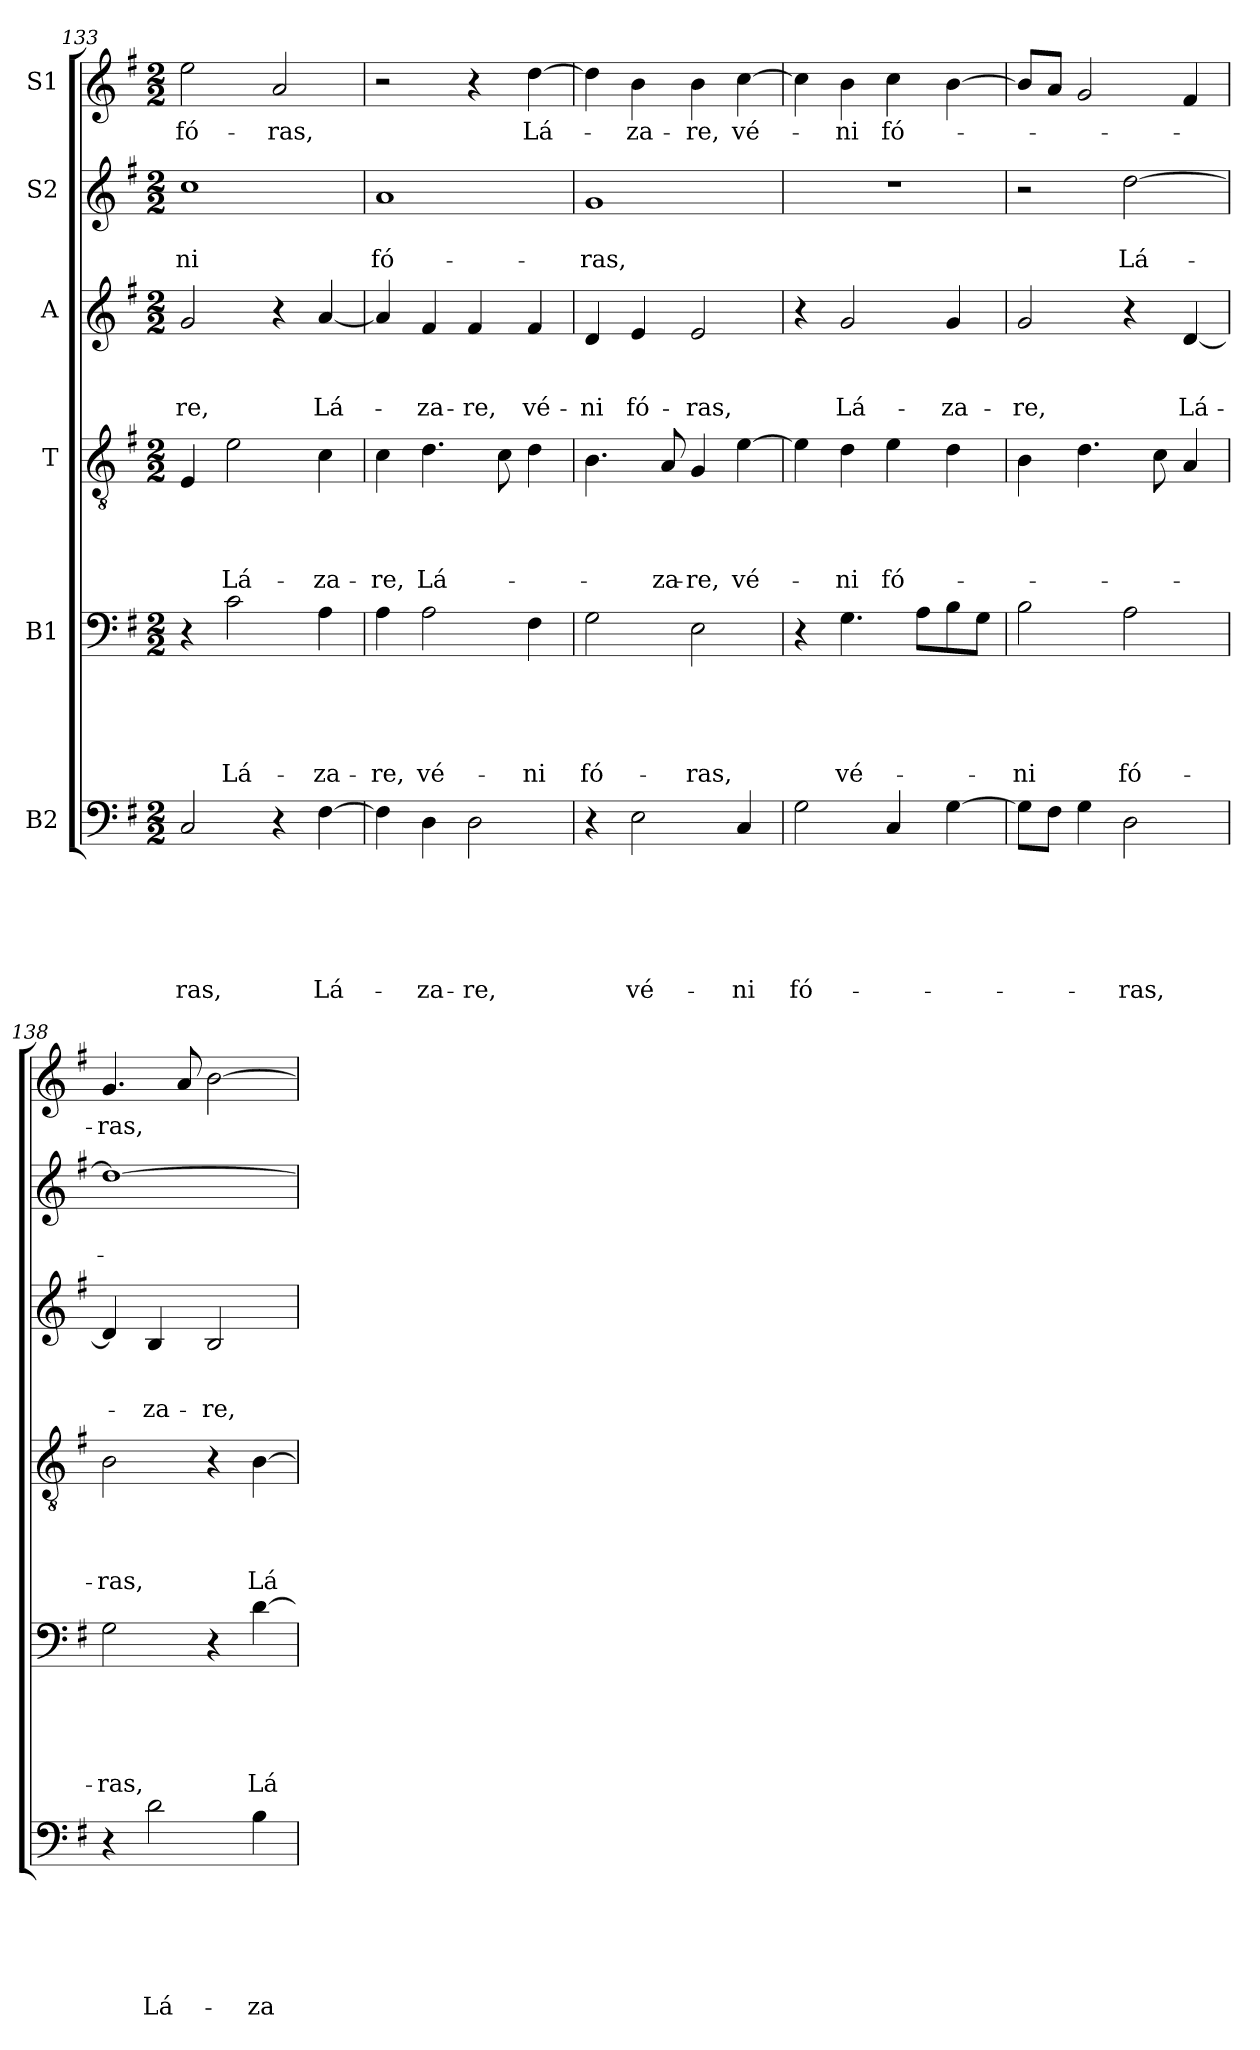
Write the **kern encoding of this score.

**kern	**text	**text	**text	**text	**text	**text	**kern	**text	**text	**text	**text	**text	**kern	**text	**text	**text	**text	**kern	**text	**text	**text	**kern	**text	**text	**kern	**text
*part6	*part6	*part6	*part6	*part6	*part6	*part6	*part5	*part5	*part5	*part5	*part5	*part5	*part4	*part4	*part4	*part4	*part4	*part3	*part3	*part3	*part3	*part2	*part2	*part2	*part1	*part1
*staff6	*staff6	*staff6	*staff6	*staff6	*staff6	*staff6	*staff5	*staff5	*staff5	*staff5	*staff5	*staff5	*staff4	*staff4	*staff4	*staff4	*staff4	*staff3	*staff3	*staff3	*staff3	*staff2	*staff2	*staff2	*staff1	*staff1
*I"B2	*	*	*	*	*	*	*I"B1	*	*	*	*	*	*I"T	*	*	*	*	*I"A	*	*	*	*I"S2	*	*	*I"S1	*
*clefF4	*	*	*	*	*	*	*clefF4	*	*	*	*	*	*clefGv2	*	*	*	*	*clefG2	*	*	*	*clefG2	*	*	*clefG2	*
*k[f#]	*	*	*	*	*	*	*k[f#]	*	*	*	*	*	*k[f#]	*	*	*	*	*k[f#]	*	*	*	*k[f#]	*	*	*k[f#]	*
*G:	*	*	*	*	*	*	*G:	*	*	*	*	*	*G:	*	*	*	*	*G:	*	*	*	*G:	*	*	*G:	*
*M2/2	*	*	*	*	*	*	*M2/2	*	*	*	*	*	*M2/2	*	*	*	*	*M2/2	*	*	*	*M2/2	*	*	*M2/2	*
=133	=133	=133	=133	=133	=133	=133	=133	=133	=133	=133	=133	=133	=133	=133	=133	=133	=133	=133	=133	=133	=133	=133	=133	=133	=133	=133
!	!	!	!	!	!	!LO:LY:b	!	!	!	!	!	!	!	!	!	!	!	!	!	!	!LO:LY:b	!	!	!LO:LY:b	!	!LO:LY:b
2C/	.	.	.	.	.	-ras,	4r	.	.	.	.	.	4E/	.	.	.	.	2g/	.	.	-re,	1cc	.	-ni	2ee\	fó-
!	!	!	!	!	!	!	!	!	!	!	!	!LO:LY:b	!	!	!	!	!LO:LY:b	!	!	!	!	!	!	!	!	!
.	.	.	.	.	.	.	2c\	.	.	.	.	Lá-	2e\	.	.	.	Lá-	.	.	.	.	.	.	.	.	.
!	!	!	!	!	!	!	!	!	!	!	!	!	!	!	!	!	!	!	!	!	!	!	!	!	!	!LO:LY:b
4r	.	.	.	.	.	.	.	.	.	.	.	.	.	.	.	.	.	4r	.	.	.	.	.	.	2a/	-ras,
!	!	!	!	!	!	!LO:LY:b	!	!	!	!	!	!LO:LY:b	!	!	!	!	!LO:LY:b	!	!	!	!LO:LY:b	!	!	!	!	!
[4F#\	.	.	.	.	.	Lá-	4A\	.	.	.	.	-za-	4c\	.	.	.	-za-	[4a/	.	.	Lá-	.	.	.	.	.
=134	=134	=134	=134	=134	=134	=134	=134	=134	=134	=134	=134	=134	=134	=134	=134	=134	=134	=134	=134	=134	=134	=134	=134	=134	=134	=134
!	!	!	!	!	!	!	!	!	!	!	!	!LO:LY:b	!	!	!	!	!LO:LY:b	!	!	!	!	!	!	!LO:LY:b	!	!
4F#\]	.	.	.	.	.	.	4A\	.	.	.	.	-re,	4c\	.	.	.	-re,	4a/]	.	.	.	1a	.	fó-	2r	.
!	!	!	!	!	!	!LO:LY:b	!	!	!	!	!	!LO:LY:b	!	!	!	!	!LO:LY:b	!	!	!	!LO:LY:b	!	!	!	!	!
4D\	.	.	.	.	.	-za-	2A\	.	.	.	.	vé-	4.d\	.	.	.	Lá-	4f#/	.	.	-za-	.	.	.	.	.
!	!	!	!	!	!	!LO:LY:b	!	!	!	!	!	!	!	!	!	!	!	!	!	!	!LO:LY:b	!	!	!	!	!
2D\	.	.	.	.	.	-re,	.	.	.	.	.	.	.	.	.	.	.	4f#/	.	.	-re,	.	.	.	4r	.
.	.	.	.	.	.	.	.	.	.	.	.	.	8c\	.	.	.	.	.	.	.	.	.	.	.	.	.
!	!	!	!	!	!	!	!	!	!	!	!	!LO:LY:b	!	!	!	!	!	!	!	!	!LO:LY:b	!	!	!	!	!LO:LY:b
.	.	.	.	.	.	.	4F#\	.	.	.	.	-ni	4d\	.	.	.	.	4f#/	.	.	vé-	.	.	.	[4dd\	Lá-
!!LO:PB:g=z
=135	=135	=135	=135	=135	=135	=135	=135	=135	=135	=135	=135	=135	=135	=135	=135	=135	=135	=135	=135	=135	=135	=135	=135	=135	=135	=135
!	!	!	!	!	!	!	!	!	!	!	!	!LO:LY:b	!	!	!	!	!	!	!	!	!LO:LY:b	!	!	!LO:LY:b	!	!
4r	.	.	.	.	.	.	2G\	.	.	.	.	fó-	4.B\	.	.	.	.	4d/	.	.	-ni	1g	.	-ras,	4dd\]	.
!	!	!	!	!	!	!LO:LY:b	!	!	!	!	!	!	!	!	!	!	!	!	!	!	!LO:LY:b	!	!	!	!	!LO:LY:b
2E\	.	.	.	.	.	vé-	.	.	.	.	.	.	.	.	.	.	.	4e/	.	.	fó-	.	.	.	4b\	-za-
!	!	!	!	!	!	!	!	!	!	!	!	!	!	!	!	!	!LO:LY:b	!	!	!	!	!	!	!	!	!
.	.	.	.	.	.	.	.	.	.	.	.	.	8A/	.	.	.	-za-	.	.	.	.	.	.	.	.	.
!	!	!	!	!	!	!	!	!	!	!	!	!LO:LY:b	!	!	!	!	!LO:LY:b	!	!	!	!LO:LY:b	!	!	!	!	!LO:LY:b
.	.	.	.	.	.	.	2E\	.	.	.	.	-ras,	4G/	.	.	.	-re,	2e/	.	.	-ras,	.	.	.	4b\	-re,
!	!	!	!	!	!	!LO:LY:b	!	!	!	!	!	!	!	!	!	!	!LO:LY:b	!	!	!	!	!	!	!	!	!LO:LY:b
4C/	.	.	.	.	.	-ni	.	.	.	.	.	.	[4e\	.	.	.	vé-	.	.	.	.	.	.	.	[4cc\	vé-
=136	=136	=136	=136	=136	=136	=136	=136	=136	=136	=136	=136	=136	=136	=136	=136	=136	=136	=136	=136	=136	=136	=136	=136	=136	=136	=136
!	!	!	!	!	!	!LO:LY:b	!	!	!	!	!	!	!	!	!	!	!	!	!	!	!	!	!	!	!	!
2G\	.	.	.	.	.	fó-	4r	.	.	.	.	.	4e\]	.	.	.	.	4r	.	.	.	1r	.	.	4cc\]	.
!	!	!	!	!	!	!	!	!	!	!	!	!LO:LY:b	!	!	!	!	!LO:LY:b	!	!	!	!LO:LY:b	!	!	!	!	!LO:LY:b
.	.	.	.	.	.	.	4.G\	.	.	.	.	vé-	4d\	.	.	.	-ni	2g/	.	.	Lá-	.	.	.	4b\	-ni
!	!	!	!	!	!	!	!	!	!	!	!	!	!	!	!	!	!LO:LY:b	!	!	!	!	!	!	!	!	!LO:LY:b
4C/	.	.	.	.	.	.	.	.	.	.	.	.	4e\	.	.	.	fó-	.	.	.	.	.	.	.	4cc\	fó-
.	.	.	.	.	.	.	8A\L	.	.	.	.	.	.	.	.	.	.	.	.	.	.	.	.	.	.	.
!	!	!	!	!	!	!	!	!	!	!	!	!	!	!	!	!	!	!	!	!	!LO:LY:b	!	!	!	!	!
[4G\	.	.	.	.	.	.	8B\	.	.	.	.	.	4d\	.	.	.	.	4g/	.	.	-za-	.	.	.	[4b\	.
.	.	.	.	.	.	.	8G\J	.	.	.	.	.	.	.	.	.	.	.	.	.	.	.	.	.	.	.
=137	=137	=137	=137	=137	=137	=137	=137	=137	=137	=137	=137	=137	=137	=137	=137	=137	=137	=137	=137	=137	=137	=137	=137	=137	=137	=137
!	!	!	!	!	!	!	!	!	!	!	!	!LO:LY:b	!	!	!	!	!	!	!	!	!LO:LY:b	!	!	!	!	!
8G\L]	.	.	.	.	.	.	2B\	.	.	.	.	-ni	4B\	.	.	.	.	2g/	.	.	-re,	2r	.	.	8b/L]	.
8F#i\J	.	.	.	.	.	.	.	.	.	.	.	.	.	.	.	.	.	.	.	.	.	.	.	.	8a/J	.
4G\	.	.	.	.	.	.	.	.	.	.	.	.	4.d\	.	.	.	.	.	.	.	.	.	.	.	2g/	.
!	!	!	!	!	!	!LO:LY:b	!	!	!	!	!	!LO:LY:b	!	!	!	!	!	!	!	!	!	!	!	!LO:LY:b	!	!
2D\	.	.	.	.	.	-ras,	2A\	.	.	.	.	fó-	.	.	.	.	.	4r	.	.	.	[2dd\	.	Lá-	.	.
.	.	.	.	.	.	.	.	.	.	.	.	.	8c\	.	.	.	.	.	.	.	.	.	.	.	.	.
!	!	!	!	!	!	!	!	!	!	!	!	!	!	!	!	!	!	!	!	!	!LO:LY:b	!	!	!	!	!
.	.	.	.	.	.	.	.	.	.	.	.	.	4A/	.	.	.	.	[4d/	.	.	Lá-	.	.	.	4f#/	.
=138	=138	=138	=138	=138	=138	=138	=138	=138	=138	=138	=138	=138	=138	=138	=138	=138	=138	=138	=138	=138	=138	=138	=138	=138	=138	=138
!	!	!	!	!	!	!	!	!	!	!	!	!LO:LY:b	!	!	!	!	!LO:LY:b	!	!	!	!	!	!	!	!	!LO:LY:b
4r	.	.	.	.	.	.	2G\	.	.	.	.	-ras,	2B\	.	.	.	-ras,	4d/]	.	.	.	1dd_	.	.	4.g/	-ras,
!	!	!	!	!	!	!LO:LY:b	!	!	!	!	!	!	!	!	!	!	!	!	!	!	!LO:LY:b	!	!	!	!	!
2d\	.	.	.	.	.	Lá-	.	.	.	.	.	.	.	.	.	.	.	4B/	.	.	-za-	.	.	.	.	.
.	.	.	.	.	.	.	.	.	.	.	.	.	.	.	.	.	.	.	.	.	.	.	.	.	8a/	.
!	!	!	!	!	!	!	!	!	!	!	!	!	!	!	!	!	!	!	!	!	!LO:LY:b	!	!	!	!	!
.	.	.	.	.	.	.	4r	.	.	.	.	.	4r	.	.	.	.	2B/	.	.	-re,	.	.	.	[2b\	.
!	!	!	!	!	!	!LO:LY:b	!	!	!	!	!	!LO:LY:b	!	!	!	!	!LO:LY:b	!	!	!	!	!	!	!	!	!
4B\	.	.	.	.	.	-za-	[4d\	.	.	.	.	Lá-	[4B\	.	.	.	Lá-	.	.	.	.	.	.	.	.	.
=	=	=	=	=	=	=	=	=	=	=	=	=	=	=	=	=	=	=	=	=	=	=	=	=	=	=
*-	*-	*-	*-	*-	*-	*-	*-	*-	*-	*-	*-	*-	*-	*-	*-	*-	*-	*-	*-	*-	*-	*-	*-	*-	*-	*-
